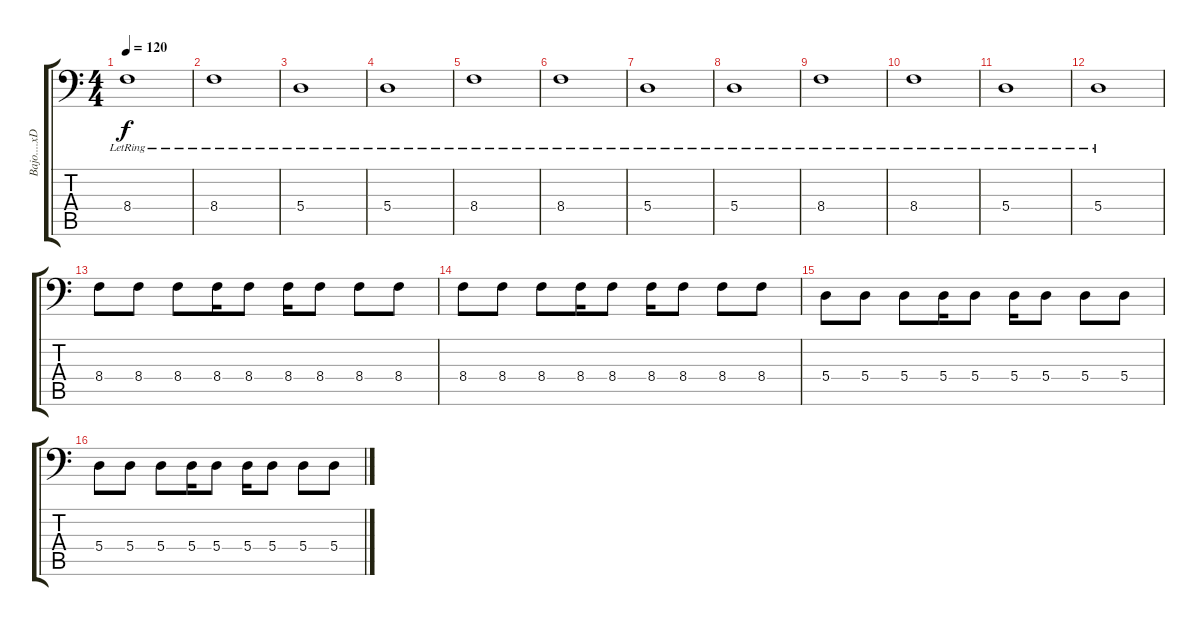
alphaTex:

\track ("Bajo....xD" "Bajo....xD") {instrument electricbassfinger}
\staff {score tabs}
\tuning (C3 G2 D2 A1 E1 B0) {hide}
\ts (4 4)
\tempo 120
\clef f4
\ks c
8.4{lr}.1{dy f} |
8.4{lr}.1 |
5.4{lr}.1 |
5.4{lr}.1 |
8.4{lr}.1 |
8.4{lr}.1 |
5.4{lr}.1 |
5.4{lr}.1 |
8.4{lr}.1 |
8.4{lr}.1 |
5.4{lr}.1 |
5.4{lr}.1 |
8.4.8 8.4.8 8.4.8 8.4.16 8.4.8 8.4.16 8.4.8 8.4.8 8.4.8 |
8.4.8 8.4.8 8.4.8 8.4.16 8.4.8 8.4.16 8.4.8 8.4.8 8.4.8 |
5.4.8 5.4.8 5.4.8 5.4.16 5.4.8 5.4.16 5.4.8 5.4.8 5.4.8 |
5.4.8 5.4.8 5.4.8 5.4.16 5.4.8 5.4.16 5.4.8 5.4.8 5.4.8
